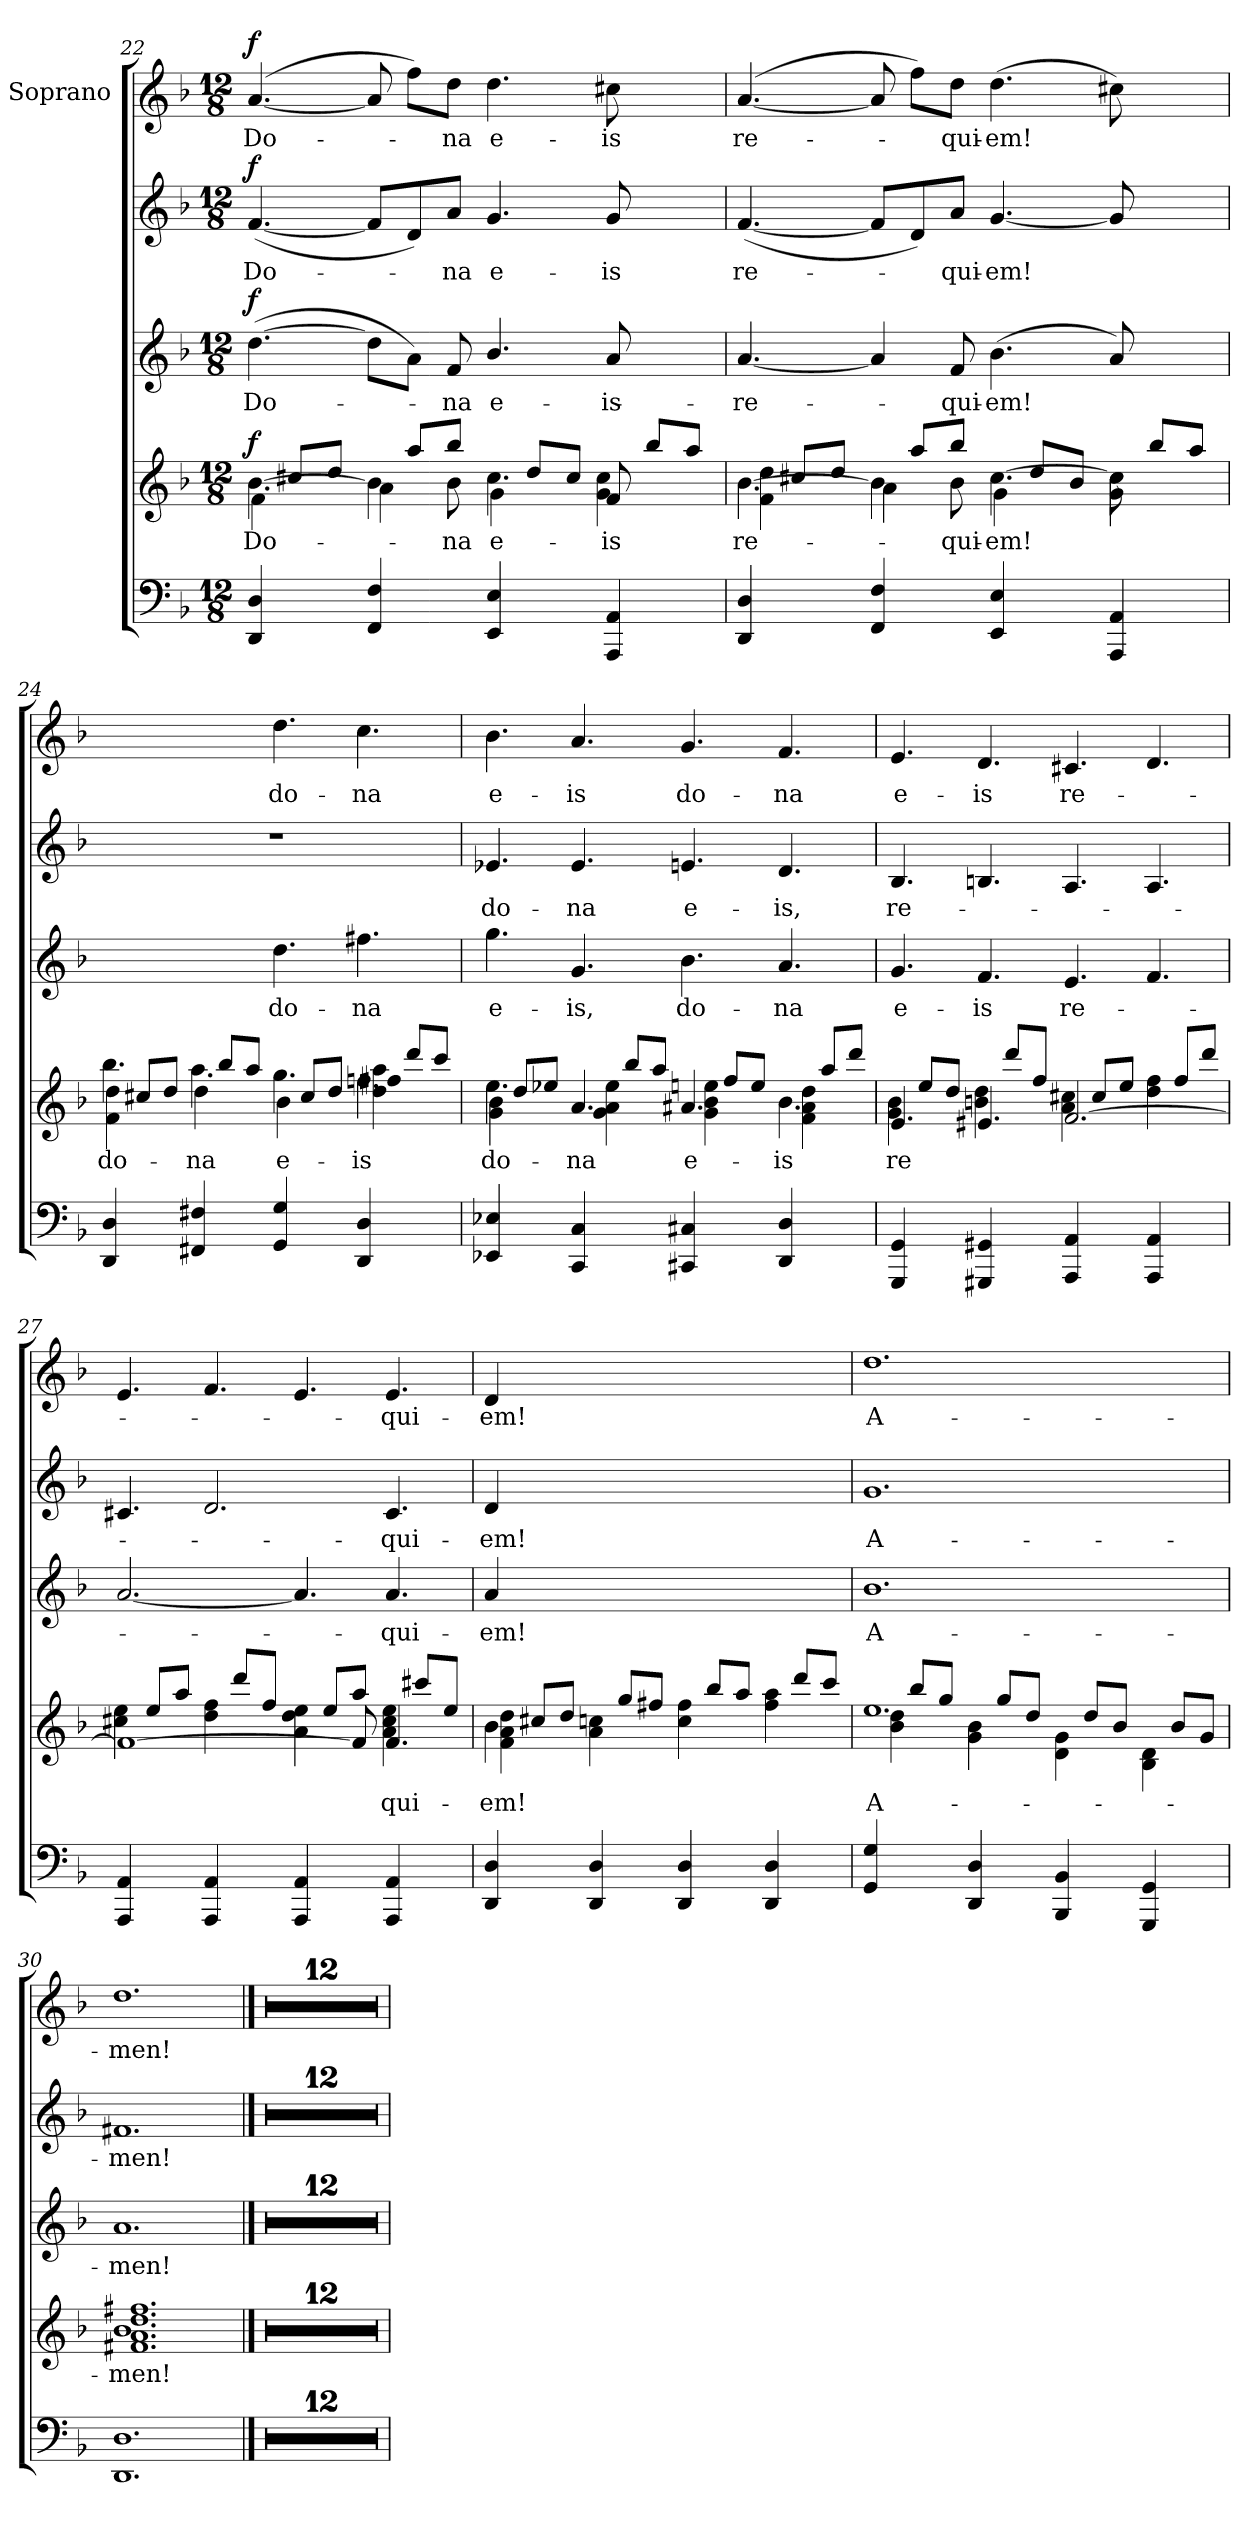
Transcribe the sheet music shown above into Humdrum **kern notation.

**kern	**kern	**text	**dynam	**kern	**text	**dynam	**kern	**text	**dynam	**kern	**text	**dynam
*part5	*part4	*part4	*part4	*part3	*part3	*part3	*part2	*part2	*part2	*part1	*part1	*part1
*staff5	*staff4	*staff4	*staff4	*staff3	*staff3	*staff3	*staff2	*staff2	*staff2	*staff1	*staff1	*staff1
*	*	*	*	*	*	*	*	*	*	*I"Soprano	*	*
*clefF4	*clefG2	*	*	*clefG2	*	*	*clefG2	*	*	*clefG2	*	*
*k[b-]	*k[b-]	*	*	*k[b-]	*	*	*k[b-]	*	*	*k[b-]	*	*
*F:	*F:	*	*	*F:	*	*	*F:	*	*	*F:	*	*
*M12/8	*M12/8	*	*	*M12/8	*	*	*M12/8	*	*	*M12/8	*	*
=22	=22	=22	=22	=22	=22	=22	=22	=22	=22	=22	=22	=22
!	!	!LO:LY:b	!LO:DY:a	!	!LO:LY:b	!LO:DY:a	!	!LO:LY:b	!LO:DY:a	!	!LO:LY:b	!LO:DY:a
*	*^	*	*	*^	*	*	*	*	*	*	*	*
*	*	*^	*	*	*	*	*	*	*	*	*	*	*	*
4DD/ 4D/	[>4.b-\	4f\	8ryy	Do-	f	(>[>4.dd\	2ryy	Do-	f	(<[<4.f/	Do-	f	(<[<4.a/	Do-	f
.	.	.	8cc#X/L	.	.	.	.	.	.	.	.	.	.	.	.
8ryy	.	8ryy	8dd/J	.	.	.	.	.	.	.	.	.	.	.	.
4FF/ 4F/	4b-\]	4a\	8ryy	.	.	8dd\L]	.	.	.	8f/L]	.	.	8a/]	.	.
.	.	.	8aa/L	.	.	8a\J)	8ryy	.	.	8d/)	.	.	8ff\L)	.	.
!	!	!	!	!LO:LY:b	!	!	!	!LO:LY:b	!	!	!LO:LY:b	!	!	!LO:LY:b	!
8ryy	8b-\	8ryy	8bb-/J	-na	.	8ryy	8f/	-na	.	8a/J	-na	.	8dd\J	-na	.
!	!	!	!	!LO:LY:b	!	!	!	!LO:LY:b	!	!	!LO:LY:b	!	!	!LO:LY:b	!
4EE/ 4E/	4.cc#\	4g\	8ryy	e-	.	4.b-/	4.ryy	-e-	.	4.g/	e-	.	4.dd\	e-	.
.	.	.	8dd/L	.	.	.	.	.	.	.	.	.	.	.	.
8ryy	.	8ryy	8cc#/J	.	.	.	.	.	.	.	.	.	.	.	.
!	!	!	!	!LO:LY:b	!	!	!	!LO:LY:b	!	!	!LO:LY:b	!	!	!LO:LY:b	!
4AAA/ 4AA/	8f/	4g\ 4cc#\	8ryy	-is	.	4ryy	8a/	is	.	8g/	-is	.	8cc#X\	-is	.
.	4ryy	.	8bb-/L	.	.	.	4ryy	.	.	4ryy	.	.	4ryy	.	.
8ryy	.	8ryy	8aa/J	.	.	8ryy	.	.	.	.	.	.	.	.	.
*	*	*	*	*	*	*v	*v	*	*	*	*	*	*	*	*
!!LO:PB:g=z
=23	=23	=23	=23	=23	=23	=23	=23	=23	=23	=23	=23	=23	=23	=23
!	!	!	!	!LO:LY:b	!	!	!LO:LY:b	!	!	!LO:LY:b	!	!	!LO:LY:b	!
4DD/ 4D/	[>4.b-\	4f\ 4dd\	8ryy	re-	.	[<4.a/	re-	.	(<[<4.f/	re-	.	(<[<4.a/	re-	.
.	.	.	8cc#X/L	.	.	.	.	.	.	.	.	.	.	.
8ryy	.	8ryy	8dd/J	.	.	.	.	.	.	.	.	.	.	.
4FF/ 4F/	4b-\]	4a\	8ryy	.	.	4a/]	.	.	8f/L]	.	.	8a/]	.	.
.	.	.	8aa/L	.	.	.	.	.	8d/)	.	.	8ff\L)	.	.
!	!	!	!	!LO:LY:b	!	!	!LO:LY:b	!	!	!LO:LY:b	!	!	!LO:LY:b	!
8ryy	8b-\	8ryy	8bb-/J	-qui-	.	8f/	-qui-	.	8a/J	-qui-	.	8dd\J	-qui-	.
!	!	!	!	!LO:LY:b	!	!	!LO:LY:b	!	!	!LO:LY:b	!	!	!LO:LY:b	!
4EE/ 4E/	[>4.cc#\	4g\	8ryy	-em!	.	(>4.b-\	-em!	.	[<4.g/	-em!	.	(>4.dd\	-em!	.
.	.	.	8dd/L	.	.	.	.	.	.	.	.	.	.	.
8ryy	.	8ryy	8b-/J	.	.	.	.	.	.	.	.	.	.	.
4AAA/ 4AA/	8cc#\]	4g\ 4cc#\	8ryy	.	.	8a/)	.	.	8g/]	.	.	8cc#X\)	.	.
.	4ryy	.	8bb-/L	.	.	4ryy	.	.	4ryy	.	.	4ryy	.	.
8ryy	.	8ryy	8aa/J	.	.	.	.	.	.	.	.	.	.	.
!!LO:LB:g=z
=24	=24	=24	=24	=24	=24	=24	=24	=24	=24	=24	=24	=24	=24	=24
!	!	!	!	!LO:LY:b	!	!	!	!	!	!	!	!	!	!
4DD/ 4D/	4.bb-\	4f\ 4dd\	8ryy	do-	.	2.ryy	.	.	1.r	.	.	2.ryy	.	.
.	.	.	8cc#X/L	.	.	.	.	.	.	.	.	.	.	.
8ryy	.	8ryy	8dd/J	.	.	.	.	.	.	.	.	.	.	.
!	!	!	!	!LO:LY:b	!	!	!	!	!	!	!	!	!	!
4FF#X/ 4F#X/	4.aa\	4dd\	8ryy	-na	.	.	.	.	.	.	.	.	.	.
.	.	.	8bb-/L	.	.	.	.	.	.	.	.	.	.	.
8ryy	.	8ryy	8aa/J	.	.	.	.	.	.	.	.	.	.	.
!	!	!	!	!LO:LY:b	!	!	!LO:LY:b	!	!	!	!	!	!LO:LY:b	!
4GG/ 4G/	4.gg\	4b-\	8ryy	e-	.	4.dd\	do-	.	.	.	.	4.dd\	do-	.
.	.	.	8cc#/L	.	.	.	.	.	.	.	.	.	.	.
8ryy	.	8ryy	8dd/J	.	.	.	.	.	.	.	.	.	.	.
!	!	!	!	!LO:LY:b	!	!	!LO:LY:b	!	!	!	!	!	!LO:LY:b	!
4DD/ 4D/	4.ffn\	4dd\ 4ff#X\ 4aa\	8ryy	-is	.	4.ff#X\	-na	.	.	.	.	4.cc\	-na	.
.	.	.	8ddd/L	.	.	.	.	.	.	.	.	.	.	.
8ryy	.	8ryy	8ccc/J	.	.	.	.	.	.	.	.	.	.	.
=25	=25	=25	=25	=25	=25	=25	=25	=25	=25	=25	=25	=25	=25	=25
!	!	!	!	!LO:LY:b	!	!	!LO:LY:b	!	!	!LO:LY:b	!	!	!LO:LY:b	!
4EE-X/ 4E-X/	4.ee\	4g\ 4b-\	8ryy	do-	.	4.gg\	e-	.	4.e-X/	do-	.	4.b-\	e-	.
.	.	.	8dd/L	.	.	.	.	.	.	.	.	.	.	.
8ryy	.	8ryy	8ee-X/J	.	.	.	.	.	.	.	.	.	.	.
!	!	!	!	!LO:LY:b	!	!	!LO:LY:b	!	!	!LO:LY:b	!	!	!LO:LY:b	!
4CC/ 4C/	4.a/	4g\ 4a\ 4ee-\	8ryy	-na	.	4.g/	-is,	.	4.e-/	-na	.	4.a/	-is	.
.	.	.	8bb-/L	.	.	.	.	.	.	.	.	.	.	.
8ryy	.	8ryy	8aa/J	.	.	.	.	.	.	.	.	.	.	.
!	!	!	!	!LO:LY:b	!	!	!LO:LY:b	!	!	!LO:LY:b	!	!	!LO:LY:b	!
4CC#X/ 4C#X/	4.a#X/	4g\ 4b-\ 4een\	8ryy	e-	.	4.b-\	do-	.	4.en/	e-	.	4.g/	do-	.
.	.	.	8ff/L	.	.	.	.	.	.	.	.	.	.	.
8ryy	.	8ryy	8ee/J	.	.	.	.	.	.	.	.	.	.	.
!	!	!	!	!LO:LY:b	!	!	!LO:LY:b	!	!	!LO:LY:b	!	!	!LO:LY:b	!
4DD/ 4D/	4.b-\	4f\ 4a#\ 4dd\	8ryy	-is	.	4.a/	-na	.	4.d/	-is,	.	4.f/	-na	.
.	.	.	8aa/L	.	.	.	.	.	.	.	.	.	.	.
8ryy	.	8ryy	8ddd/J	.	.	.	.	.	.	.	.	.	.	.
=26	=26	=26	=26	=26	=26	=26	=26	=26	=26	=26	=26	=26	=26	=26
!	!	!	!	!LO:LY:b	!	!	!LO:LY:b	!	!	!LO:LY:b	!	!	!LO:LY:b	!
4GGG/ 4GG/	4.e/	4g\ 4b-\	8ryy	re	.	4.g/	e-	.	4.B-/	re-	.	4.e/	e-	.
.	.	.	8ee/L	.	.	.	.	.	.	.	.	.	.	.
8ryy	.	8ryy	8dd/J	.	.	.	.	.	.	.	.	.	.	.
!	!	!	!	!	!	!	!LO:LY:b	!	!	!	!	!	!LO:LY:b	!
4GGG#X/ 4GG#X/	4.e#X/	4bn\ 4dd\	8ryy	.	.	4.f/	-is	.	4.Bn/	.	.	4.d/	-is	.
.	.	.	8ddd/L	.	.	.	.	.	.	.	.	.	.	.
8ryy	.	8ryy	8ff/J	.	.	.	.	.	.	.	.	.	.	.
!	!	!	!	!	!	!	!LO:LY:b	!	!	!	!	!	!LO:LY:b	!
4AAA/ 4AA/	[<2.f/	4a\ 4cc#X\	8ryy	.	.	4.e/	re-	.	4.A/	.	.	4.c#X/	re-	.
.	.	.	8cc#/L	.	.	.	.	.	.	.	.	.	.	.
8ryy	.	8ryy	8ee/J	.	.	.	.	.	.	.	.	.	.	.
4AAA/ 4AA/	.	4dd\ 4ff\	8ryy	.	.	4.f/	.	.	4.A/	.	.	4.d/	.	.
.	.	.	8ff/L	.	.	.	.	.	.	.	.	.	.	.
8ryy	.	8ryy	8ddd/J	.	.	.	.	.	.	.	.	.	.	.
!!LO:LB:g=z
=27	=27	=27	=27	=27	=27	=27	=27	=27	=27	=27	=27	=27	=27	=27
4AAA/ 4AA/	1f_	4cc#X\ 4ee\	8ryy	.	.	[<2.a/	.	.	4.c#X/	.	.	4.e/	.	.
.	.	.	8ee/L	.	.	.	.	.	.	.	.	.	.	.
8ryy	.	8ryy	8aa/J	.	.	.	.	.	.	.	.	.	.	.
4AAA/ 4AA/	.	4dd\ 4ff\	8ryy	.	.	.	.	.	2.d/	.	.	4.f/	.	.
.	.	.	8ddd/L	.	.	.	.	.	.	.	.	.	.	.
8ryy	.	8ryy	8ff/J	.	.	.	.	.	.	.	.	.	.	.
4AAA/ 4AA/	.	4a\ 4dd\ 4ee\	8ryy	.	.	4.a/]	.	.	.	.	.	4.e/	.	.
.	.	.	8ee/L	.	.	.	.	.	.	.	.	.	.	.
8ryy	8f/]	8ryy	8aa/J	.	.	.	.	.	.	.	.	.	.	.
!	!	!	!	!LO:LY:b	!	!	!LO:LY:b	!	!	!LO:LY:b	!	!	!LO:LY:b	!
4AAA/ 4AA/	4.f/	4a\ 4cc#\ 4ee\	8ryy	qui-	.	4.a/	-qui-	.	4.c#/	-qui-	.	4.e/	-qui-	.
.	.	.	8ccc#X/L	.	.	.	.	.	.	.	.	.	.	.
8ryy	.	8ryy	8ee/J	.	.	.	.	.	.	.	.	.	.	.
=28	=28	=28	=28	=28	=28	=28	=28	=28	=28	=28	=28	=28	=28	=28
!	!	!	!	!LO:LY:b	!	!	!LO:LY:b	!	!	!LO:LY:b	!	!	!LO:LY:b	!
4DD/ 4D/	4b-\	4f\ 4a\ 4dd\	8ryy	-em!	.	4a/	-em!	.	4d/	-em!	.	4d/	-em!	.
.	.	.	8cc#X/L	.	.	.	.	.	.	.	.	.	.	.
8ryy	1ryy	8ryy	8dd/J	.	.	1ryy	.	.	1ryy	.	.	1ryy	.	.
4DD/ 4D/	.	4a\ 4ccn\	8ryy	.	.	.	.	.	.	.	.	.	.	.
.	.	.	8gg/L	.	.	.	.	.	.	.	.	.	.	.
8ryy	.	8ryy	8ff#X/J	.	.	.	.	.	.	.	.	.	.	.
4DD/ 4D/	.	4cc\ 4ff#\	8ryy	.	.	.	.	.	.	.	.	.	.	.
.	.	.	8bb-/L	.	.	.	.	.	.	.	.	.	.	.
8ryy	.	8ryy	8aa/J	.	.	.	.	.	.	.	.	.	.	.
4DD/ 4D/	.	4ff#\ 4aa\	8ryy	.	.	.	.	.	.	.	.	.	.	.
.	4ryy	.	8ddd/L	.	.	4ryy	.	.	4ryy	.	.	4ryy	.	.
8ryy	.	8ryy	8ccc/J	.	.	.	.	.	.	.	.	.	.	.
=29	=29	=29	=29	=29	=29	=29	=29	=29	=29	=29	=29	=29	=29	=29
!	!	!	!	!LO:LY:b	!	!	!LO:LY:b	!	!	!LO:LY:b	!	!	!LO:LY:b	!
4GG/ 4G/	1.ee	4b-\ 4dd\	8ryy	A-	.	1.b-	A-	.	1.g	A-	.	1.dd	A-	.
.	.	.	8bb-/L	.	.	.	.	.	.	.	.	.	.	.
8ryy	.	8ryy	8gg/J	.	.	.	.	.	.	.	.	.	.	.
4DD/ 4D/	.	4g\ 4b-\	8ryy	.	.	.	.	.	.	.	.	.	.	.
.	.	.	8gg/L	.	.	.	.	.	.	.	.	.	.	.
8ryy	.	8ryy	8dd/J	.	.	.	.	.	.	.	.	.	.	.
4BBB-/ 4BB-/	.	4d\ 4g\	8ryy	.	.	.	.	.	.	.	.	.	.	.
.	.	.	8dd/L	.	.	.	.	.	.	.	.	.	.	.
8ryy	.	8ryy	8b-/J	.	.	.	.	.	.	.	.	.	.	.
4GGG/ 4GG/	.	4B-\ 4d\	8ryy	.	.	.	.	.	.	.	.	.	.	.
.	.	.	8b-/L	.	.	.	.	.	.	.	.	.	.	.
8ryy	.	8ryy	8g/J	.	.	.	.	.	.	.	.	.	.	.
=30	=30	=30	=30	=30	=30	=30	=30	=30	=30	=30	=30	=30	=30	=30
!	!	!	!	!LO:LY:b	!	!	!LO:LY:b	!	!	!LO:LY:b	!	!	!LO:LY:b	!
*	*	*v	*v	*	*	*	*	*	*	*	*	*	*	*
1.DD 1.D	1.b-	1.f#X 1.a 1.dd 1.ff#X	-men!	.	1.a	-men!	.	1.f#X	-men!	.	1.dd	-men!	.
*	*v	*v	*	*	*	*	*	*	*	*	*	*	*
!!LO:LB:g=z
==31	==31	==31	==31	==31	==31	==31	==31	==31	==31	==31	==31	==31
1.r	1.r	.	.	1.r	.	.	1.r	.	.	1.r	.	.
=32	=32	=32	=32	=32	=32	=32	=32	=32	=32	=32	=32	=32
1.r	1.r	.	.	1.r	.	.	1.r	.	.	1.r	.	.
=33	=33	=33	=33	=33	=33	=33	=33	=33	=33	=33	=33	=33
1.r	1.r	.	.	1.r	.	.	1.r	.	.	1.r	.	.
=34	=34	=34	=34	=34	=34	=34	=34	=34	=34	=34	=34	=34
1.r	1.r	.	.	1.r	.	.	1.r	.	.	1.r	.	.
=35	=35	=35	=35	=35	=35	=35	=35	=35	=35	=35	=35	=35
1.r	1.r	.	.	1.r	.	.	1.r	.	.	1.r	.	.
=36	=36	=36	=36	=36	=36	=36	=36	=36	=36	=36	=36	=36
1.r	1.r	.	.	1.r	.	.	1.r	.	.	1.r	.	.
!!LO:LB:g=z
=37	=37	=37	=37	=37	=37	=37	=37	=37	=37	=37	=37	=37
1.r	1.r	.	.	1.r	.	.	1.r	.	.	1.r	.	.
=38	=38	=38	=38	=38	=38	=38	=38	=38	=38	=38	=38	=38
1.r	1.r	.	.	1.r	.	.	1.r	.	.	1.r	.	.
=39	=39	=39	=39	=39	=39	=39	=39	=39	=39	=39	=39	=39
1.r	1.r	.	.	1.r	.	.	1.r	.	.	1.r	.	.
=40	=40	=40	=40	=40	=40	=40	=40	=40	=40	=40	=40	=40
1.r	1.r	.	.	1.r	.	.	1.r	.	.	1.r	.	.
=41	=41	=41	=41	=41	=41	=41	=41	=41	=41	=41	=41	=41
1.r	1.r	.	.	1.r	.	.	1.r	.	.	1.r	.	.
=42	=42	=42	=42	=42	=42	=42	=42	=42	=42	=42	=42	=42
1.r	1.r	.	.	1.r	.	.	1.r	.	.	1.r	.	.
=	=	=	=	=	=	=	=	=	=	=	=	=
*-	*-	*-	*-	*-	*-	*-	*-	*-	*-	*-	*-	*-
